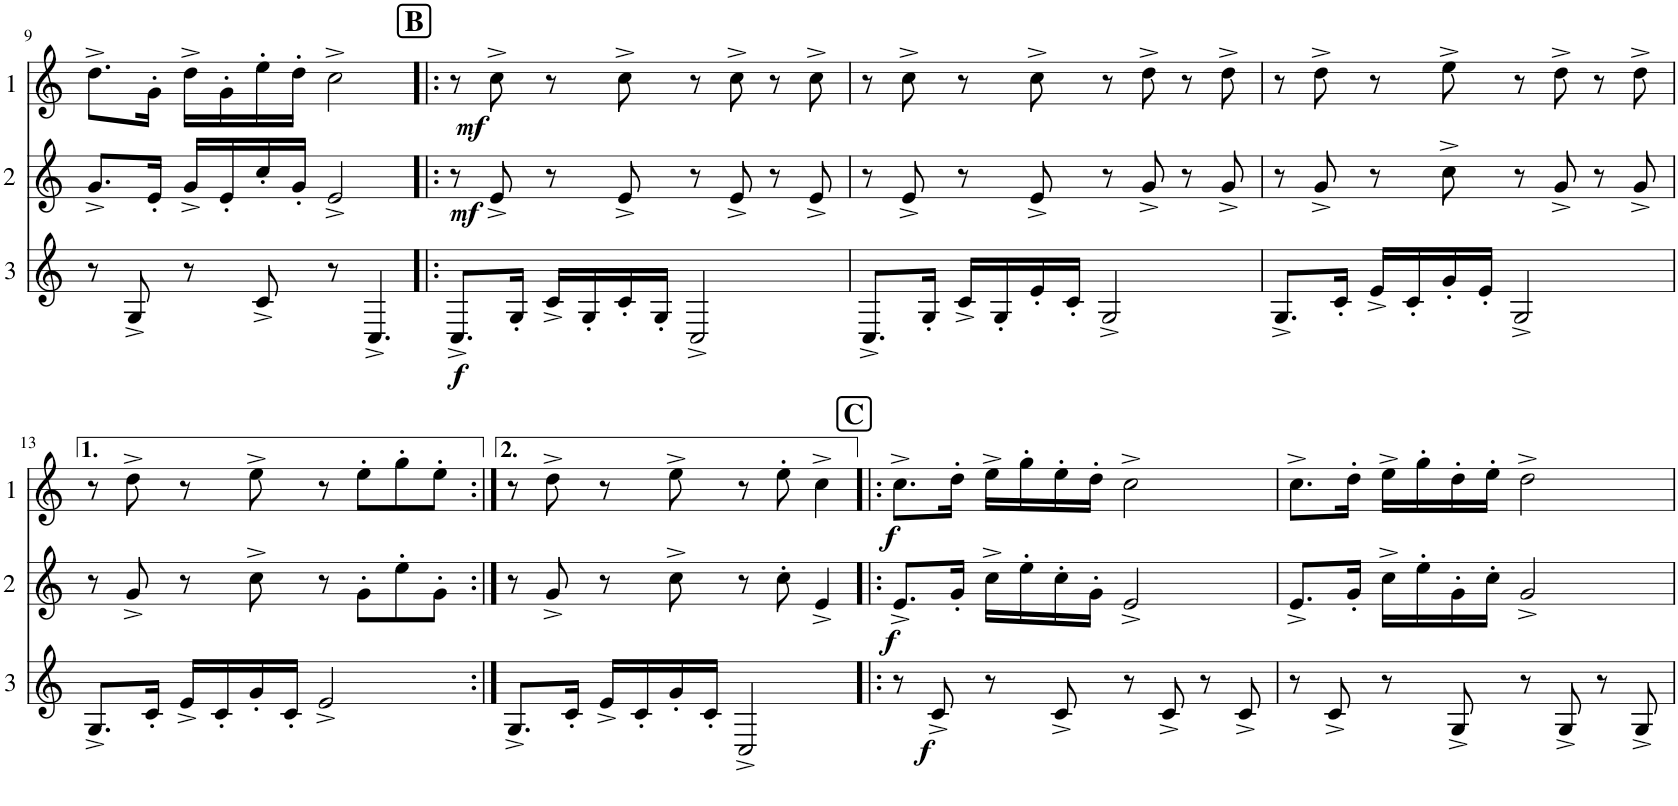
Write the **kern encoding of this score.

**kern	**dynam	**kern	**dynam	**kern	**dynam
*part3	*part3	*part2	*part2	*part1	*part1
*staff3	*staff3	*staff2	*staff2	*staff1	*staff1
*I"Cor 3	*	*I"Cor 2	*	*I"Cor 1	*
!!LO:PB:g=z
*clefG2	*	*clefG2	*	*clefG2	*
*Trd4c7	*	*Trd4c7	*	*Trd4c7	*
*k[]	*	*k[]	*	*k[]	*
*M4/4	*	*M4/4	*	*M4/4	*
=9	=9	=9	=9	=9	=9
8r	.	8.g^/L	.	8.dd^\L	.
8G^/	.	.	.	.	.
.	.	16e'/Jk	.	16g'\Jk	.
8r	.	16g^/LL	.	16dd^\LL	.
.	.	16e'/	.	16g'\	.
8c^/	.	16cc'/	.	16ee'\	.
.	.	16g'/JJ	.	16dd'\JJ	.
8r	.	2e^/	.	2cc^\	.
4.C^/	.	.	.	.	.
!!LO:REH:place=s1:a:B:cj:fs=14:t=B
=10!|:	=10!|:	=10!|:	=10!|:	=10!|:	=10!|:
!	!LO:DY:b	!	!LO:DY:b	!	!LO:DY:b
8.C^/L	f	8r	mf	8r	mf
.	.	8e^/	.	8cc^\	.
16G'/Jk	.	.	.	.	.
16c^/LL	.	8r	.	8r	.
16G'/	.	.	.	.	.
16c'/	.	8e^/	.	8cc^\	.
16G'/JJ	.	.	.	.	.
2C^/	.	8r	.	8r	.
.	.	8e^/	.	8cc^\	.
.	.	8r	.	8r	.
.	.	8e^/	.	8cc^\	.
=11	=11	=11	=11	=11	=11
8.C^/L	.	8r	.	8r	.
.	.	8e^/	.	8cc^\	.
16G'/Jk	.	.	.	.	.
16c^/LL	.	8r	.	8r	.
16G'/	.	.	.	.	.
16e'/	.	8e^/	.	8cc^\	.
16c'/JJ	.	.	.	.	.
2G^/	.	8r	.	8r	.
.	.	8g^/	.	8dd^\	.
.	.	8r	.	8r	.
.	.	8g^/	.	8dd^\	.
=12	=12	=12	=12	=12	=12
8.G^/L	.	8r	.	8r	.
.	.	8g^/	.	8dd^\	.
16c'/Jk	.	.	.	.	.
16e^/LL	.	8r	.	8r	.
16c'/	.	.	.	.	.
16g'/	.	8cc^\	.	8ee^\	.
16e'/JJ	.	.	.	.	.
2G^/	.	8r	.	8r	.
.	.	8g^/	.	8dd^\	.
.	.	8r	.	8r	.
.	.	8g^/	.	8dd^\	.
!!LO:LB:g=z
=13	=13	=13	=13	=13	=13
8.G^/L	.	8r	.	8r	.
.	.	8g^/	.	8dd^\	.
16c'/Jk	.	.	.	.	.
16e^/LL	.	8r	.	8r	.
16c'/	.	.	.	.	.
16g'/	.	8cc^\	.	8ee^\	.
16c'/JJ	.	.	.	.	.
2e^/	.	8r	.	8r	.
.	.	8g'\L	.	8ee'\L	.
.	.	8ee'\	.	8gg'\	.
.	.	8g'\J	.	8ee'\J	.
=14:|!	=14:|!	=14:|!	=14:|!	=14:|!	=14:|!
8.G^/L	.	8r	.	8r	.
.	.	8g^/	.	8dd^\	.
16c'/Jk	.	.	.	.	.
16e^/LL	.	8r	.	8r	.
16c'/	.	.	.	.	.
16g'/	.	8cc^\	.	8ee^\	.
16c'/JJ	.	.	.	.	.
2C^/	.	8r	.	8r	.
.	.	8cc'\	.	8ee'\	.
.	.	4e^/	.	4cc^\	.
!!LO:REH:place=s1:a:B:cj:fs=14:t=C
=15!|:	=15!|:	=15!|:	=15!|:	=15!|:	=15!|:
!	!	!	!LO:DY:b	!	!LO:DY:b
8r	.	8.e^/L	f	8.cc^\L	f
!	!LO:DY:b	!	!	!	!
8c^/	f	.	.	.	.
.	.	16g'/Jk	.	16dd'\Jk	.
8r	.	16cc^\LL	.	16ee^\LL	.
.	.	16ee'\	.	16gg'\	.
8c^/	.	16cc'\	.	16ee'\	.
.	.	16g'\JJ	.	16dd'\JJ	.
8r	.	2e^/	.	2cc^\	.
8c^/	.	.	.	.	.
8r	.	.	.	.	.
8c^/	.	.	.	.	.
=16	=16	=16	=16	=16	=16
8r	.	8.e^/L	.	8.cc^\L	.
8c^/	.	.	.	.	.
.	.	16g'/Jk	.	16dd'\Jk	.
8r	.	16cc^\LL	.	16ee^\LL	.
.	.	16ee'\	.	16gg'\	.
8G^/	.	16g'\	.	16dd'\	.
.	.	16cc'\JJ	.	16ee'\JJ	.
8r	.	2g^/	.	2dd^\	.
8G^/	.	.	.	.	.
8r	.	.	.	.	.
8G^/	.	.	.	.	.
=	=	=	=	=	=
*-	*-	*-	*-	*-	*-
